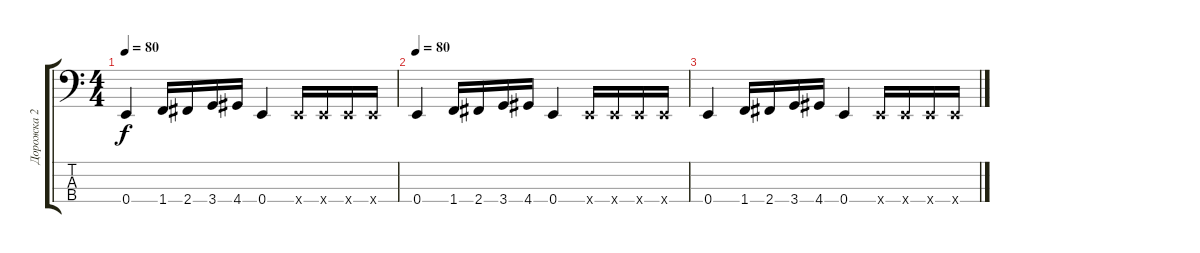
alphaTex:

\track ("Дорожка 2" "Дорожка 2") {instrument electricbasspick}
\staff {score tabs}
\tuning (G2 D2 A1 E1) {hide}
\ts (4 4)
\tempo 80
\clef f4
\ks c
0.4.4{dy f volume 0} 1.4.16 2.4.16 3.4.16 4.4.16 0.4.4 0.4{x}.16 0.4{x}.16 0.4{x}.16 0.4{x}.16 |
\tempo 80
0.4.4 1.4.16 2.4.16 3.4.16 4.4.16 0.4.4 0.4{x}.16 0.4{x}.16 0.4{x}.16 0.4{x}.16 |
0.4.4 1.4.16 2.4.16 3.4.16 4.4.16 0.4.4 0.4{x}.16 0.4{x}.16 0.4{x}.16 0.4{x}.16
